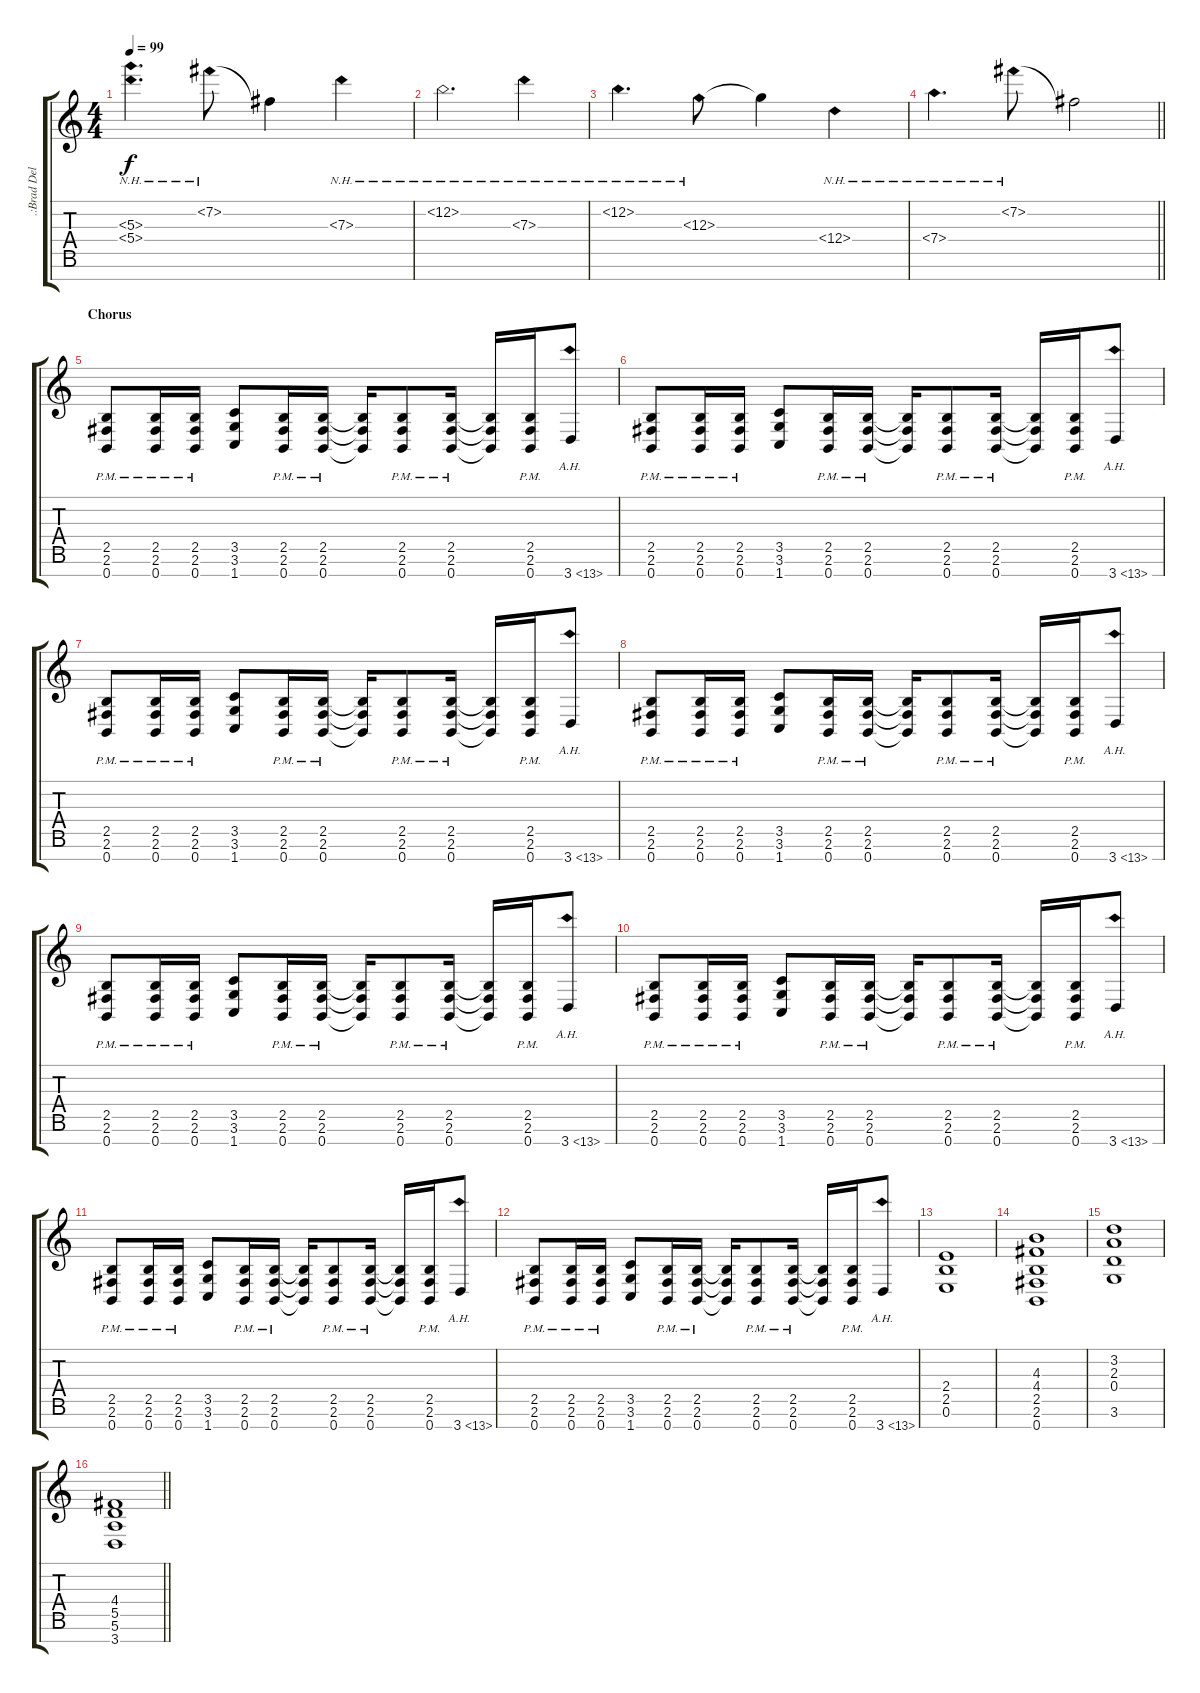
\track (".:Brad Delson - Dist. Guitar:." ".:Brad Del") {instrument distortionguitar}
\staff {score tabs}
\tuning (E4 B3 G3 D3 A2 E2 B1) {hide}
\ts (4 4)
\tempo 99
\clef g2
\ks c
(5.3{nh} 5.4{nh}).4{d dy f} 7.2{nh}.8 7.2{t}.4 7.3{nh}.4 |
12.2{nh}.2{d} 7.3{nh}.4 |
12.2{nh}.4{d} 12.3{nh}.8 12.3{t}.4 12.4{nh}.4 |
\barLineRight lightlight
7.4{nh}.4{d} 7.2{nh}.8 7.2{t}.2 |
\section ("" "Chorus")
(2.5{pm} 2.6{pm} 0.7{pm}).8 (2.5{pm} 2.6{pm} 0.7{pm}).16 (2.5{pm} 2.6{pm} 0.7{pm}).16 (3.5 3.6 1.7).8 (2.5{pm} 2.6{pm} 0.7{pm}).16 (2.5{pm} 2.6{pm} 0.7{pm}).16 (2.5{t} 2.6{t} 0.7{t}).16 (2.5{pm} 2.6{pm} 0.7{pm}).8 (2.5{pm} 2.6{pm} 0.7{pm}).16 (2.5{t} 2.6{t} 0.7{t}).16 (2.5{pm} 2.6{pm} 0.7{pm}).16 3.7{ah 10}.8 |
(2.5{pm} 2.6{pm} 0.7{pm}).8 (2.5{pm} 2.6{pm} 0.7{pm}).16 (2.5{pm} 2.6{pm} 0.7{pm}).16 (3.5 3.6 1.7).8 (2.5{pm} 2.6{pm} 0.7{pm}).16 (2.5{pm} 2.6{pm} 0.7{pm}).16 (2.5{t} 2.6{t} 0.7{t}).16 (2.5{pm} 2.6{pm} 0.7{pm}).8 (2.5{pm} 2.6{pm} 0.7{pm}).16 (2.5{t} 2.6{t} 0.7{t}).16 (2.5{pm} 2.6{pm} 0.7{pm}).16 3.7{ah 10}.8 |
(2.5{pm} 2.6{pm} 0.7{pm}).8 (2.5{pm} 2.6{pm} 0.7{pm}).16 (2.5{pm} 2.6{pm} 0.7{pm}).16 (3.5 3.6 1.7).8 (2.5{pm} 2.6{pm} 0.7{pm}).16 (2.5{pm} 2.6{pm} 0.7{pm}).16 (2.5{t} 2.6{t} 0.7{t}).16 (2.5{pm} 2.6{pm} 0.7{pm}).8 (2.5{pm} 2.6{pm} 0.7{pm}).16 (2.5{t} 2.6{t} 0.7{t}).16 (2.5{pm} 2.6{pm} 0.7{pm}).16 3.7{ah 10}.8 |
(2.5{pm} 2.6{pm} 0.7{pm}).8 (2.5{pm} 2.6{pm} 0.7{pm}).16 (2.5{pm} 2.6{pm} 0.7{pm}).16 (3.5 3.6 1.7).8 (2.5{pm} 2.6{pm} 0.7{pm}).16 (2.5{pm} 2.6{pm} 0.7{pm}).16 (2.5{t} 2.6{t} 0.7{t}).16 (2.5{pm} 2.6{pm} 0.7{pm}).8 (2.5{pm} 2.6{pm} 0.7{pm}).16 (2.5{t} 2.6{t} 0.7{t}).16 (2.5{pm} 2.6{pm} 0.7{pm}).16 3.7{ah 10}.8 |
(2.5{pm} 2.6{pm} 0.7{pm}).8 (2.5{pm} 2.6{pm} 0.7{pm}).16 (2.5{pm} 2.6{pm} 0.7{pm}).16 (3.5 3.6 1.7).8 (2.5{pm} 2.6{pm} 0.7{pm}).16 (2.5{pm} 2.6{pm} 0.7{pm}).16 (2.5{t} 2.6{t} 0.7{t}).16 (2.5{pm} 2.6{pm} 0.7{pm}).8 (2.5{pm} 2.6{pm} 0.7{pm}).16 (2.5{t} 2.6{t} 0.7{t}).16 (2.5{pm} 2.6{pm} 0.7{pm}).16 3.7{ah 10}.8 |
(2.5{pm} 2.6{pm} 0.7{pm}).8 (2.5{pm} 2.6{pm} 0.7{pm}).16 (2.5{pm} 2.6{pm} 0.7{pm}).16 (3.5 3.6 1.7).8 (2.5{pm} 2.6{pm} 0.7{pm}).16 (2.5{pm} 2.6{pm} 0.7{pm}).16 (2.5{t} 2.6{t} 0.7{t}).16 (2.5{pm} 2.6{pm} 0.7{pm}).8 (2.5{pm} 2.6{pm} 0.7{pm}).16 (2.5{t} 2.6{t} 0.7{t}).16 (2.5{pm} 2.6{pm} 0.7{pm}).16 3.7{ah 10}.8 |
(2.5{pm} 2.6{pm} 0.7{pm}).8 (2.5{pm} 2.6{pm} 0.7{pm}).16 (2.5{pm} 2.6{pm} 0.7{pm}).16 (3.5 3.6 1.7).8 (2.5{pm} 2.6{pm} 0.7{pm}).16 (2.5{pm} 2.6{pm} 0.7{pm}).16 (2.5{t} 2.6{t} 0.7{t}).16 (2.5{pm} 2.6{pm} 0.7{pm}).8 (2.5{pm} 2.6{pm} 0.7{pm}).16 (2.5{t} 2.6{t} 0.7{t}).16 (2.5{pm} 2.6{pm} 0.7{pm}).16 3.7{ah 10}.8 |
(2.5{pm} 2.6{pm} 0.7{pm}).8 (2.5{pm} 2.6{pm} 0.7{pm}).16 (2.5{pm} 2.6{pm} 0.7{pm}).16 (3.5 3.6 1.7).8 (2.5{pm} 2.6{pm} 0.7{pm}).16 (2.5{pm} 2.6{pm} 0.7{pm}).16 (2.5{t} 2.6{t} 0.7{t}).16 (2.5{pm} 2.6{pm} 0.7{pm}).8 (2.5{pm} 2.6{pm} 0.7{pm}).16 (2.5{t} 2.6{t} 0.7{t}).16 (2.5{pm} 2.6{pm} 0.7{pm}).16 3.7{ah 10}.8 |
(2.4 2.5 0.6).1 |
(4.3 4.4 2.5 2.6 0.7).1 |
(3.2 2.3 0.4 3.6).1 |
\barLineRight lightlight
(4.4 5.5 5.6 3.7).1
